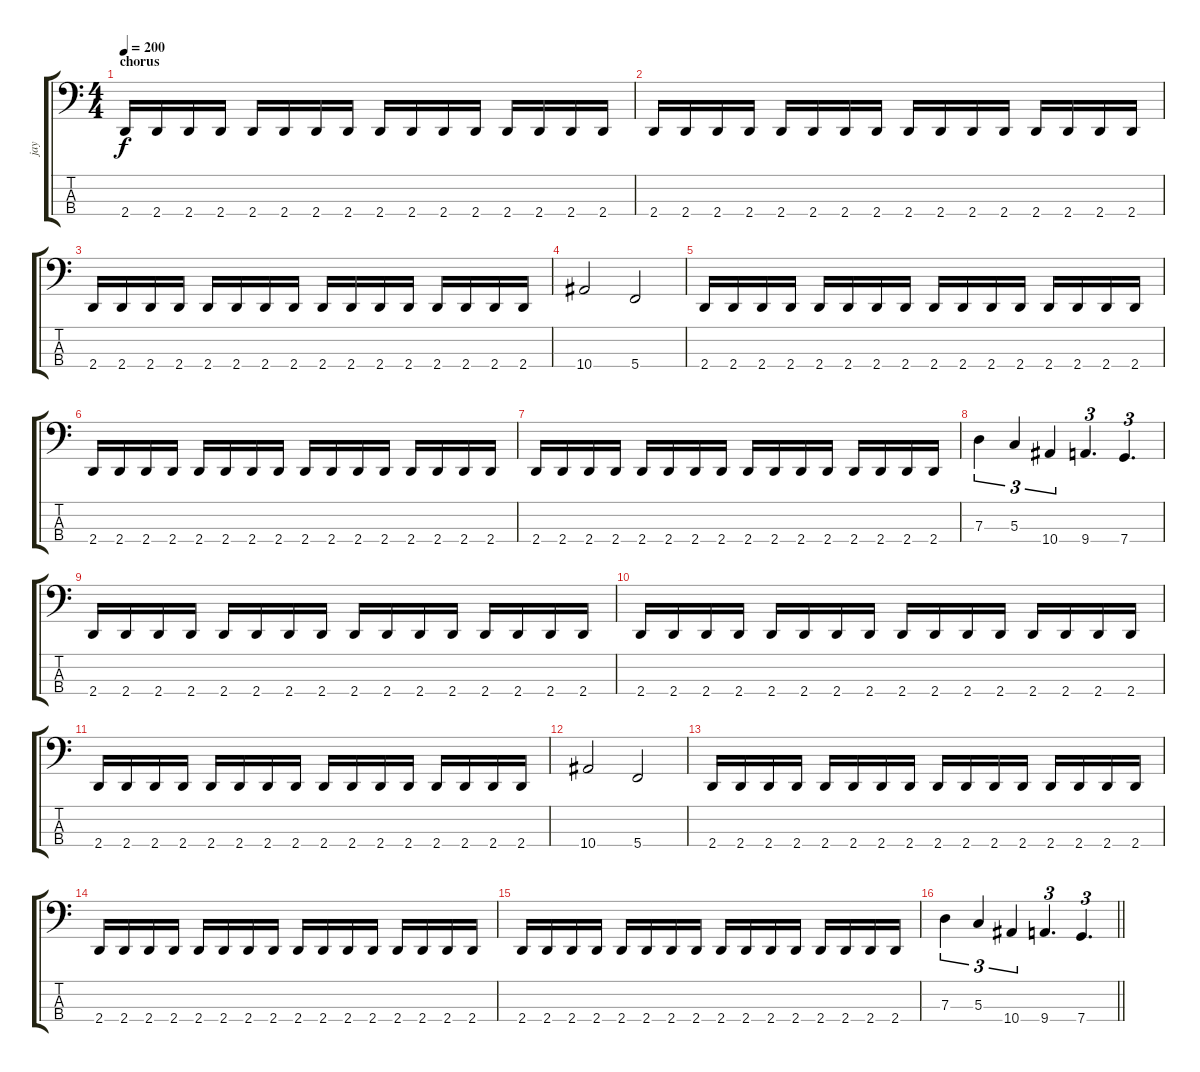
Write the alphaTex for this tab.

\track ("jay" "jay") {instrument electricbassfinger}
\staff {score tabs}
\tuning (F2 C2 G1 C1) {hide}
\ts (4 4)
\section ("" "chorus")
\tempo 200
\clef f4
\ks c
2.4.16{dy f} 2.4.16 2.4.16 2.4.16 2.4.16 2.4.16 2.4.16 2.4.16 2.4.16 2.4.16 2.4.16 2.4.16 2.4.16 2.4.16 2.4.16 2.4.16 |
2.4.16 2.4.16 2.4.16 2.4.16 2.4.16 2.4.16 2.4.16 2.4.16 2.4.16 2.4.16 2.4.16 2.4.16 2.4.16 2.4.16 2.4.16 2.4.16 |
2.4.16 2.4.16 2.4.16 2.4.16 2.4.16 2.4.16 2.4.16 2.4.16 2.4.16 2.4.16 2.4.16 2.4.16 2.4.16 2.4.16 2.4.16 2.4.16 |
10.4.2 5.4.2 |
2.4.16 2.4.16 2.4.16 2.4.16 2.4.16 2.4.16 2.4.16 2.4.16 2.4.16 2.4.16 2.4.16 2.4.16 2.4.16 2.4.16 2.4.16 2.4.16 |
2.4.16 2.4.16 2.4.16 2.4.16 2.4.16 2.4.16 2.4.16 2.4.16 2.4.16 2.4.16 2.4.16 2.4.16 2.4.16 2.4.16 2.4.16 2.4.16 |
2.4.16 2.4.16 2.4.16 2.4.16 2.4.16 2.4.16 2.4.16 2.4.16 2.4.16 2.4.16 2.4.16 2.4.16 2.4.16 2.4.16 2.4.16 2.4.16 |
7.3.4{tu (3 2)} 5.3.4{tu (3 2)} 10.4.4{tu (3 2)} 9.4.4{d tu (3 2)} 7.4.4{d tu (3 2)} |
2.4.16 2.4.16 2.4.16 2.4.16 2.4.16 2.4.16 2.4.16 2.4.16 2.4.16 2.4.16 2.4.16 2.4.16 2.4.16 2.4.16 2.4.16 2.4.16 |
2.4.16 2.4.16 2.4.16 2.4.16 2.4.16 2.4.16 2.4.16 2.4.16 2.4.16 2.4.16 2.4.16 2.4.16 2.4.16 2.4.16 2.4.16 2.4.16 |
2.4.16 2.4.16 2.4.16 2.4.16 2.4.16 2.4.16 2.4.16 2.4.16 2.4.16 2.4.16 2.4.16 2.4.16 2.4.16 2.4.16 2.4.16 2.4.16 |
10.4.2 5.4.2 |
2.4.16 2.4.16 2.4.16 2.4.16 2.4.16 2.4.16 2.4.16 2.4.16 2.4.16 2.4.16 2.4.16 2.4.16 2.4.16 2.4.16 2.4.16 2.4.16 |
2.4.16 2.4.16 2.4.16 2.4.16 2.4.16 2.4.16 2.4.16 2.4.16 2.4.16 2.4.16 2.4.16 2.4.16 2.4.16 2.4.16 2.4.16 2.4.16 |
2.4.16 2.4.16 2.4.16 2.4.16 2.4.16 2.4.16 2.4.16 2.4.16 2.4.16 2.4.16 2.4.16 2.4.16 2.4.16 2.4.16 2.4.16 2.4.16 |
\barLineRight lightlight
7.3.4{tu (3 2)} 5.3.4{tu (3 2)} 10.4.4{tu (3 2)} 9.4.4{d tu (3 2)} 7.4.4{d tu (3 2)}
